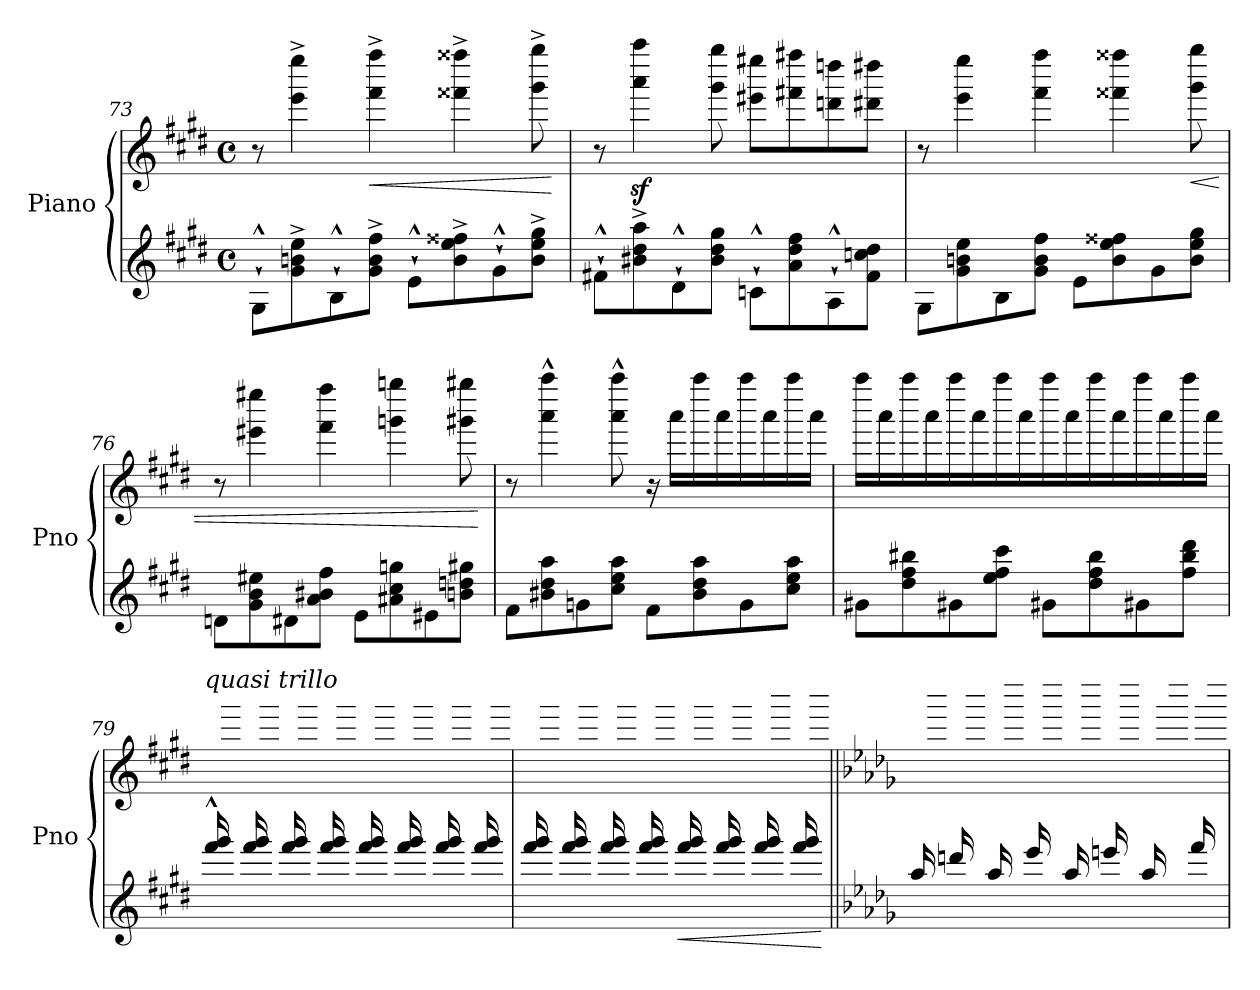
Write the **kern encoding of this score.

**kern	**kern	**dynam
*part1	*part1	*part1
*staff2	*staff1	*staff1/2
*I"Piano	*	*
*I'Pno	*	*
*clefG2	*clefG2	*
*k[f#c#g#d#]	*k[f#c#g#d#]	*
*M4/4	*M4/4	*
*met(c)	*met(c)	*
=73	=73	=73
8G#`^^\L	8r	.
8g#\^ 8bn\^ 8ee\^	4eee\^ 4eeee\^	.
8B`^^\	.	.
!	!	!LO:HP:b
8g#\^ 8b\^ 8ff#\^J	4fff#\^ 4ffff#\^	<
8e`^^\L	.	.
8b\^ 8ee\^ 8ff##X\^	4fff##X\^ 4ffff##X\^	.
8g#`^^\	.	.
8b\^ 8ee\^ 8gg#\^J	8ggg#\^ 8gggg#\^	.
.	.	[
=74	=74	=74
8f#X`^^\L	8r	.
8b#X\^ 8dd#\^ 8aa\^	4aaa\z< 4aaaa\z<	.
8d#`^^\	.	.
8b#\ 8dd#\ 8gg#\J	8ggg#\ 8gggg#\	.
8cn`^^\L	8eee#X\ 8eeee#X\L	.
8a\ 8dd#\ 8ff#\	8fff#X\ 8ffff#X\	.
8A`^^\	8dddn\ 8ddddn\	.
8f#\ 8ccn\ 8dd#\J	8ddd#X\ 8dddd#X\J	.
!!LO:LB:g=z
=75	=75	=75
!	!	!LO:DY:b
!	!	!LO:DY:n=1:b
8G#\L	8r	other-dynamics fff
8g#\ 8bn\ 8ee\	4eee\ 4eeee\	.
8B\	.	.
8g#\ 8b\ 8ff#\J	4fff#\ 4ffff#\	.
8e\L	.	.
8b\ 8ee\ 8ff##X\	4fff##X\ 4ffff##X\	.
8g#\	.	.
!	!	!LO:HP:b
8b\ 8ee\ 8gg#\J	8ggg#\ 8gggg#\	<
=76	=76	=76
8dn\L	8r	.
8g#\ 8b\ 8ee#X\	4eee#X\ 4eeee#X\	.
8d#X\	.	.
8a\ 8b#X\ 8ff#\J	4fff#\ 4ffff#\	.
8e\L	.	.
8a#X\ 8cc#\ 8ggn\	4gggn\ 4ggggn\	.
8e#X\	.	.
8bn\ 8ddn\ 8gg#X\J	8ggg#X\ 8gggg#X\	.
.	.	[
=77	=77	=77
8f#\L	8r	.
8b#X\ 8dd#\ 8aa\	4aaa\^^ 4aaaa\^^	.
8gn\	.	.
8cc#\ 8ee\ 8aa\J	8aaa\^^ 8aaaa\^^	.
8f#\L	16r	.
.	16aaa\LL	.
8b#\ 8dd#\ 8aa\	16aaaa\	.
.	16aaa\	.
8g\	16aaaa\	.
.	16aaa\	.
8cc#\ 8ee\ 8aa\J	16aaaa\	.
.	16aaa\JJ	.
!!LO:LB:g=z
=78	=78	=78
8g#X\L	16aaaa\LL	.
.	16aaa\	.
8dd#\ 8ff#\ 8bb#X\	16aaaa\	.
.	16aaa\	.
8g#X\	16aaaa\	.
.	16aaa\	.
8ee\ 8ff#\ 8ccc#\J	16aaaa\	.
.	16aaa\	.
8g#X\L	16aaaa\	.
.	16aaa\	.
8dd#\ 8ff#\ 8bb#\	16aaaa\	.
.	16aaa\	.
8g#X\	16aaaa\	.
.	16aaa\	.
8ff#\ 8bb#\ 8ddd#\J	16aaaa\	.
.	16aaa\JJ	.
!!LO:LB:g=z
=79	=79	=79
*^	*	*
!	!	!LO:TX:a:i:t=quasi trillo	!
16fff#/^^ 16ggg#/^^LL	1ryy	16ryy	.
16ryy	.	16bb#X\ 16ddd#\ 16aaa\	.
16fff#/ 16ggg#/	.	16ryy	.
16ryy	.	16bb#\ 16ddd#\ 16aaa\	.
16fff#/ 16ggg#/	.	16ryy	.
16ryy	.	16bb#\ 16ddd#\ 16aaa\	.
16fff#/ 16ggg#/	.	16ryy	.
16ryy	.	16bb#\ 16ddd#\ 16aaa\	.
16fff#/ 16ggg#/	.	16ryy	.
16ryy	.	16bb#\ 16ddd#\ 16aaa\	.
16fff#/ 16ggg#/	.	16ryy	.
16ryy	.	16bb#\ 16ddd#\ 16aaa\	.
16fff#/ 16ggg#/	.	16ryy	.
16ryy	.	16bb#\ 16ddd#\ 16aaa\	.
16fff#/ 16ggg#/	.	16ryy	.
16ryy	.	16bb#\ 16ddd#\ 16aaa\JJ	.
=80	=80	=80	=80
16fff#/ 16ggg#/LL	1ryy	16ryy	.
16ryy	.	16bb#X\ 16ddd#\ 16aaa\	.
16fff#/ 16ggg#/	.	16ryy	.
16ryy	.	16bb#\ 16ddd#\ 16aaa\JJ	.
16fff#/ 16ggg#/LL	.	16ryy	.
16ryy	.	16bb#\ 16ddd#\ 16aaa\	.
16fff#/ 16ggg#/	.	16ryy	.
16ryy	.	16bb#\ 16ddd#\ 16aaa\JJ	.
!	!	!	!LO:HP:b=2
16fff#/ 16ggg#/LL	.	16ryy	<
16ryy	.	16bb#\ 16ddd#\ 16aaa#X\	.
16fff#/ 16ggg#/	.	16ryy	.
16ryy	.	16bb#\ 16ddd#\ 16aaa#\JJ	.
16fff#/ 16ggg#/LL	.	16ryy	.
16ryy	.	16bb#\ 16ddd#\ 16bbbn\	.
16fff#/ 16ggg#/	.	16ryy	.
16ryy	.	16bb#\ 16ddd#\ 16bbb\JJ	.
*v	*v	*	*
.	.	[
!!LO:LB:g=z
=81||	=81||	=81||
*k[b-e-a-d-g-]	*k[b-e-a-d-g-]	*
*^	*	*
16aa-/LL	1ryy	16ryy	.
16ryy	.	16eee-\ 16ggg-\ 16cccc\	.
16dddn/	.	16ryy	.
16ryy	.	16eee-\ 16ggg-\ 16cccc\JJ	.
16aa-/LL	.	16ryy	.
16ryy	.	16eeen\ 16gggn\ 16dddd-\	.
16eee-/	.	16ryy	.
16ryy	.	16eee-X\ 16ggg\ 16dddd-\JJ	.
16aa-/LL	.	16ryy	.
16ryy	.	16fff\ 16aaa-\ 16ddddn\	.
16eeen/	.	16ryy	.
16ryy	.	16fff\ 16aaa-\ 16dddd\JJ	.
16aa-/LL	.	16ryy	.
16ryy	.	16ggg-X\ 16aaan\ 16eeee-\	.
16fff/	.	16ryy	.
16ryy	.	16ggg-\ 16aaa\ 16eeee-\JJ	.
*v	*v	*	*
=	=	=
*-	*-	*-
